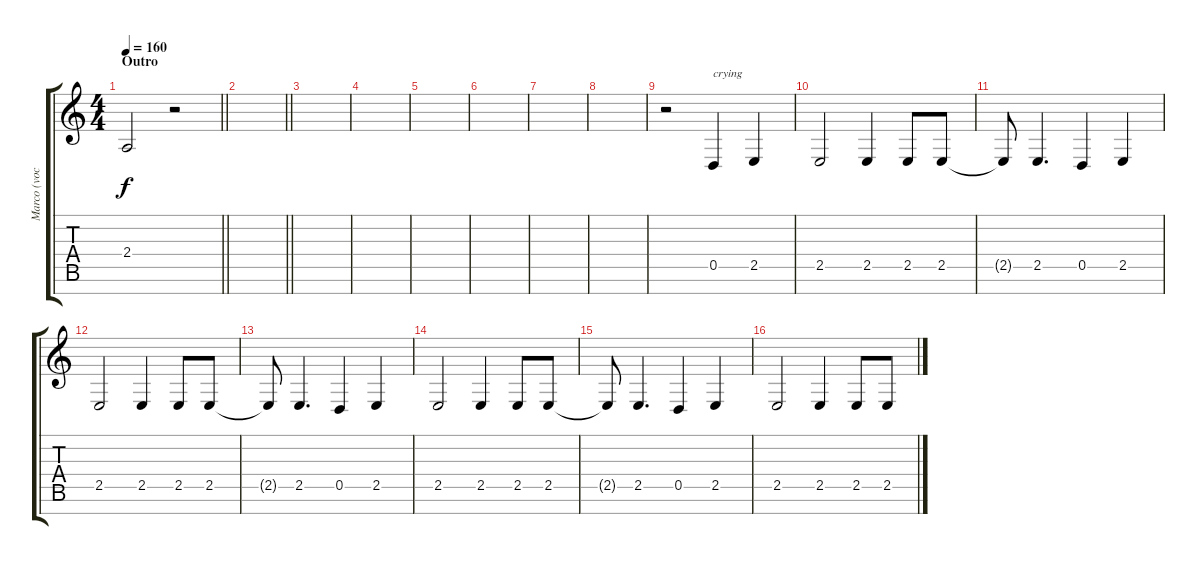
\track ("Marco (vocals)" "Marco (voc") {instrument synthvoice}
\staff {score tabs}
\tuning (B4 E4 B3 G3 D3 A2 C2) {hide}
\ts (4 4)
\section ("" "Outro")
\tempo 160
\clef g2
\barLineRight lightlight
\ks c
2.4.2{dy f} r.2 |
\barLineRight lightlight
|
|
|
|
|
|
|
r.2 0.5.4{txt "crying"} 2.5.4 |
2.5.2 2.5.4 2.5.8 2.5.8 |
2.5{t}.8 2.5.4{d} 0.5.4 2.5.4 |
2.5.2 2.5.4 2.5.8 2.5.8 |
2.5{t}.8 2.5.4{d} 0.5.4 2.5.4 |
2.5.2 2.5.4 2.5.8 2.5.8 |
2.5{t}.8 2.5.4{d} 0.5.4 2.5.4 |
2.5.2 2.5.4 2.5.8 2.5.8
